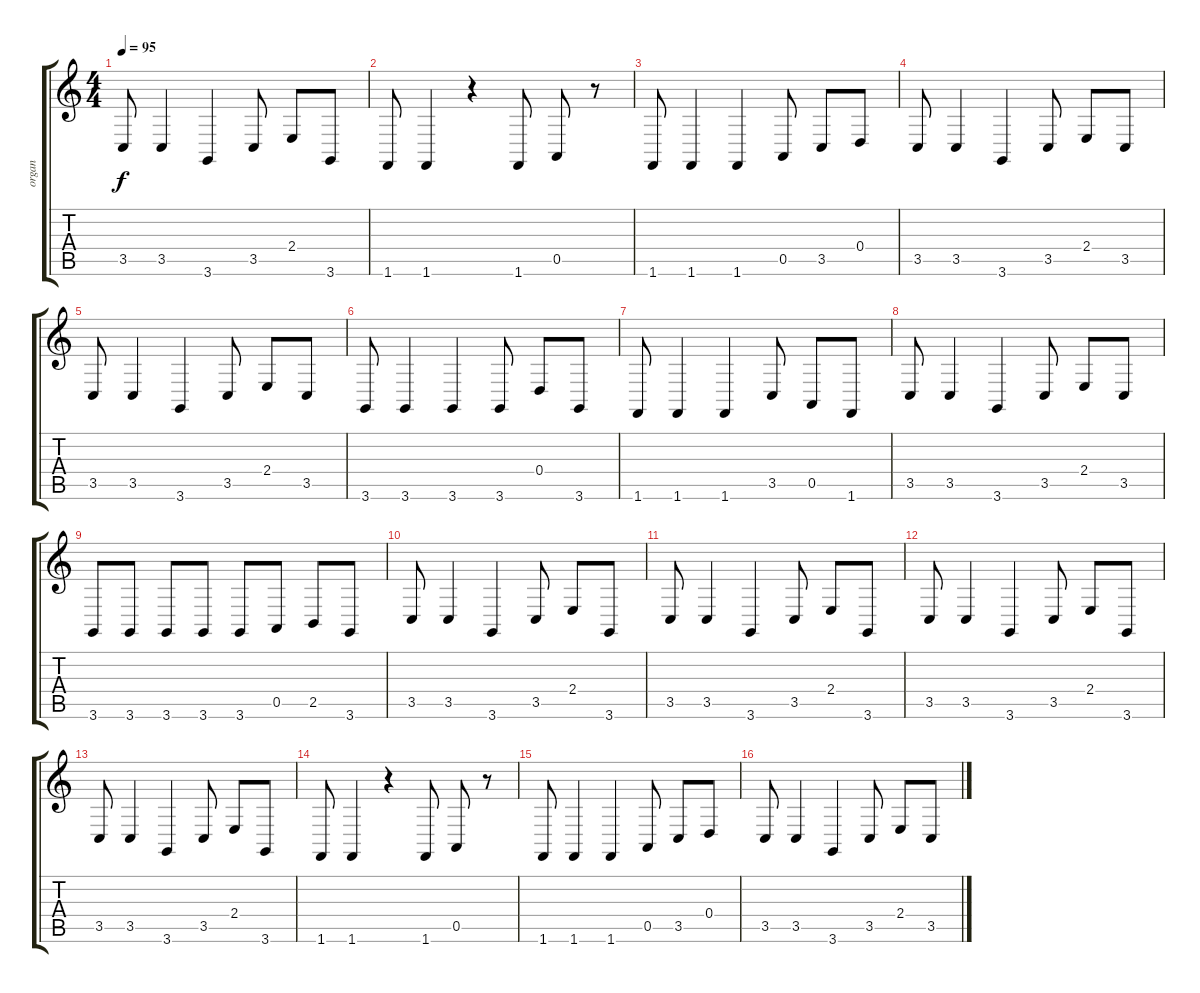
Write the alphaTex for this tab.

\track ("organ               " "organ     ") {instrument drawbarorgan}
\staff {score tabs}
\tuning (E4 B3 G3 D3 A2 E2) {hide}
\ts (4 4)
\tempo 95
\clef g2
\ks c
3.5.8{dy f} 3.5.4 3.6.4 3.5.8 2.4.8 3.6.8 |
1.6.8 1.6.4 r.4 1.6.8 0.5.8 r.8 |
1.6.8 1.6.4 1.6.4 0.5.8 3.5.8 0.4.8 |
3.5.8 3.5.4 3.6.4 3.5.8 2.4.8 3.5.8 |
3.5.8 3.5.4 3.6.4 3.5.8 2.4.8 3.5.8 |
3.6.8 3.6.4 3.6.4 3.6.8 0.4.8 3.6.8 |
1.6.8 1.6.4 1.6.4 3.5.8 0.5.8 1.6.8 |
3.5.8 3.5.4 3.6.4 3.5.8 2.4.8 3.5.8 |
3.6.8 3.6.8 3.6.8 3.6.8 3.6.8 0.5.8 2.5.8 3.6.8 |
3.5.8 3.5.4 3.6.4 3.5.8 2.4.8 3.6.8 |
3.5.8 3.5.4 3.6.4 3.5.8 2.4.8 3.6.8 |
3.5.8 3.5.4 3.6.4 3.5.8 2.4.8 3.6.8 |
3.5.8 3.5.4 3.6.4 3.5.8 2.4.8 3.6.8 |
1.6.8 1.6.4 r.4 1.6.8 0.5.8 r.8 |
1.6.8 1.6.4 1.6.4 0.5.8 3.5.8 0.4.8 |
3.5.8 3.5.4 3.6.4 3.5.8 2.4.8 3.5.8
